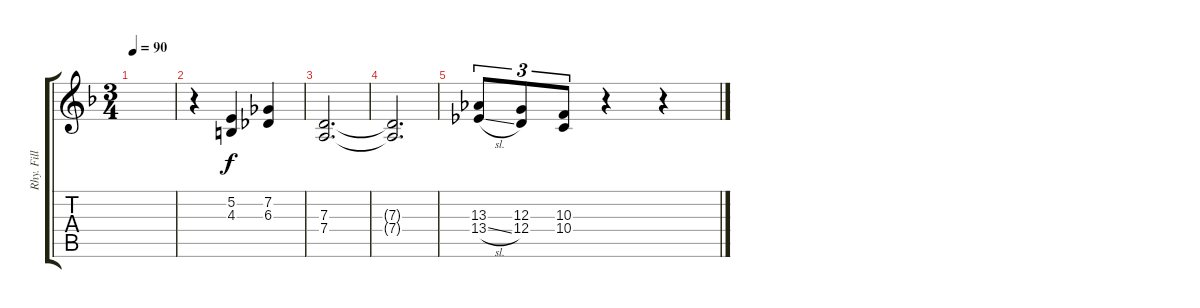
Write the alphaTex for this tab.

\track ("Rhy. Fill" "Rhy. Fill") {instrument drawbarorgan}
\staff {score tabs}
\tuning (E4 B3 G3 D3 A2 E2) {hide}
\ts (3 4)
\tempo 90
\clef g2
\ks f
|
r.4 (5.2 4.3).4 (7.2 6.3).4 |
(7.3 7.4).2{d} |
(7.3{t} 7.4{t}).2{d} |
(13.3 13.4{sl}).8{tu (3 2)} (12.3 12.4).8{tu (3 2)} (10.3 10.4).8{tu (3 2)} r.4 r.4
